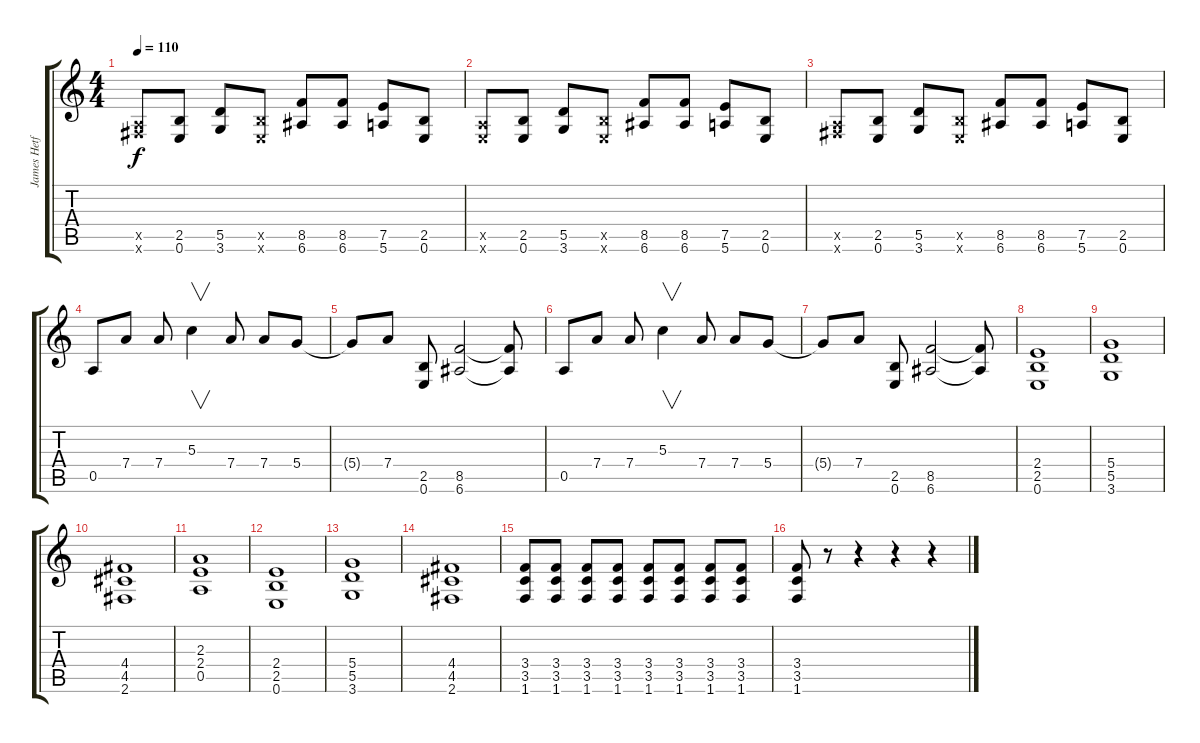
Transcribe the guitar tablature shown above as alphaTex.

\track ("James Hetfield" "James Hetf") {instrument distortionguitar}
\staff {score tabs}
\tuning (E4 B3 G3 D3 A2 E2) {hide}
\ts (4 4)
\tempo 110
\clef g2
\ks c
(0.5{x} 2.6{x}).8{dy f} (2.5 0.6).8 (5.5 3.6).8 (2.5{x} 0.6{x}).8 (8.5 6.6).8 (8.5 6.6).8 (7.5 5.6).8 (2.5 0.6).8 |
(0.5{x} 0.6{x}).8 (2.5 0.6).8 (5.5 3.6).8 (2.5{x} 0.6{x}).8 (8.5 6.6).8 (8.5 6.6).8 (7.5 5.6).8 (2.5 0.6).8 |
(0.5{x} 2.6{x}).8 (2.5 0.6).8 (5.5 3.6).8 (2.5{x} 0.6{x}).8 (8.5 6.6).8 (8.5 6.6).8 (7.5 5.6).8 (2.5 0.6).8 |
0.5.8 7.4.8 7.4.8 5.3.4{v} 7.4.8 7.4.8 5.4.8 |
5.4{t}.8 7.4.8 (2.5 0.6).8 (8.5 6.6).2 (8.5{t} 6.6{t}).8 |
0.5.8 7.4.8 7.4.8 5.3.4{v} 7.4.8 7.4.8 5.4.8 |
5.4{t}.8 7.4.8 (2.5 0.6).8 (8.5 6.6).2 (8.5{t} 6.6{t}).8 |
(2.4 2.5 0.6).1 |
(5.4 5.5 3.6).1 |
(4.4 4.5 2.6).1 |
(2.3 2.4 0.5).1 |
(2.4 2.5 0.6).1 |
(5.4 5.5 3.6).1 |
(4.4 4.5 2.6).1 |
(3.4 3.5 1.6).8 (3.4 3.5 1.6).8 (3.4 3.5 1.6).8 (3.4 3.5 1.6).8 (3.4 3.5 1.6).8 (3.4 3.5 1.6).8 (3.4 3.5 1.6).8 (3.4 3.5 1.6).8 |
(3.4 3.5 1.6).8 r.8 r.4 r.4 r.4
